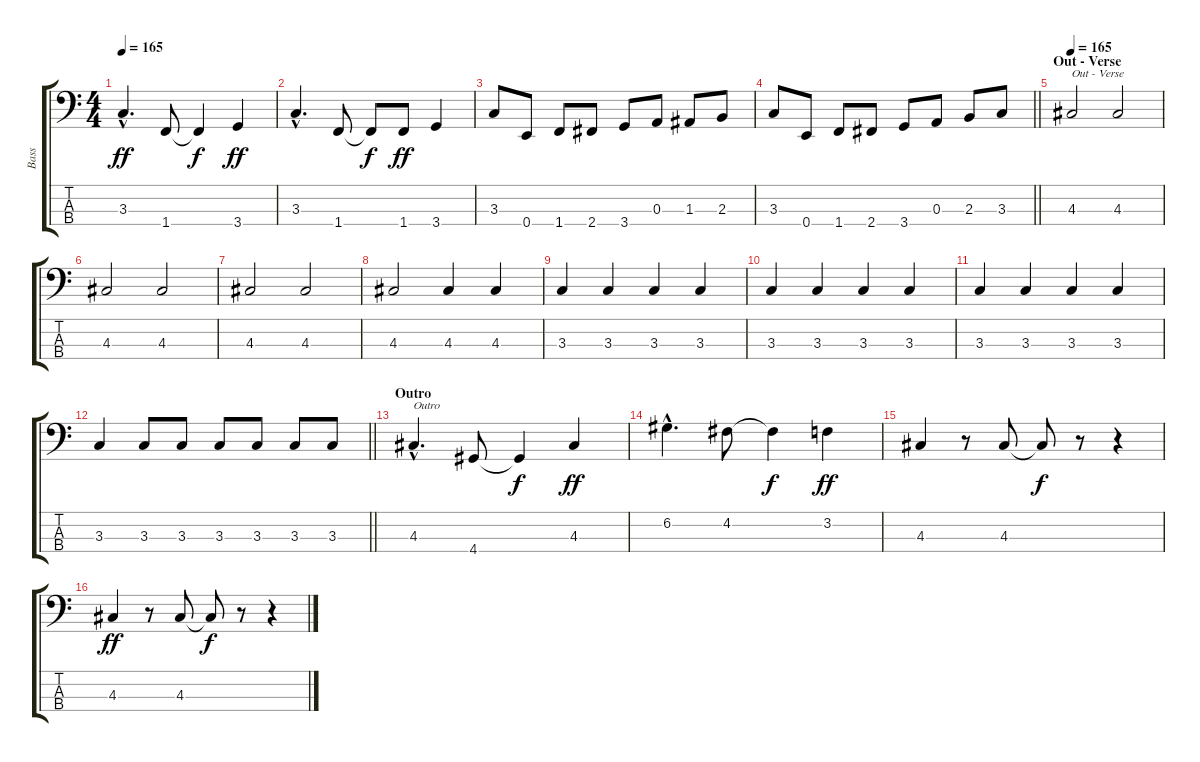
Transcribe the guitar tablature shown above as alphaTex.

\track ("Bass" "Bass") {instrument electricbasspick}
\staff {score tabs}
\tuning (G2 D2 A1 E1) {hide}
\ts (4 4)
\tempo 165
\clef f4
\ks c
3.3{hac}.4{d dy ff} 1.4.8 1.4{t}.4{dy f} 3.4.4{dy ff} |
3.3{hac}.4{d} 1.4.8 1.4{t}.8{dy f} 1.4.8{dy ff} 3.4.4 |
3.3.8 0.4.8 1.4.8 2.4.8 3.4.8 0.3.8 1.3.8 2.3.8 |
\barLineRight lightlight
3.3.8 0.4.8 1.4.8 2.4.8 3.4.8 0.3.8 2.3.8 3.3.8 |
\section ("" "Out - Verse")
\tempo 165
4.3.2{txt "Out - Verse"} 4.3.2 |
4.3.2 4.3.2 |
4.3.2 4.3.2 |
4.3.2 4.3.4 4.3.4 |
3.3.4 3.3.4 3.3.4 3.3.4 |
3.3.4 3.3.4 3.3.4 3.3.4 |
3.3.4 3.3.4 3.3.4 3.3.4 |
\barLineRight lightlight
3.3.4 3.3.8 3.3.8 3.3.8 3.3.8 3.3.8 3.3.8 |
\section ("" "Outro")
4.3{hac}.4{d txt "Outro"} 4.4.8 4.4{t}.4{dy f} 4.3.4{dy ff} |
6.2{hac}.4{d} 4.2.8 4.2{t}.4{dy f} 3.2.4{dy ff} |
4.3.4 r.8 4.3.8 4.3{t}.8{dy f} r.8 r.4 |
4.3.4{dy ff} r.8 4.3.8 4.3{t}.8{dy f} r.8 r.4
